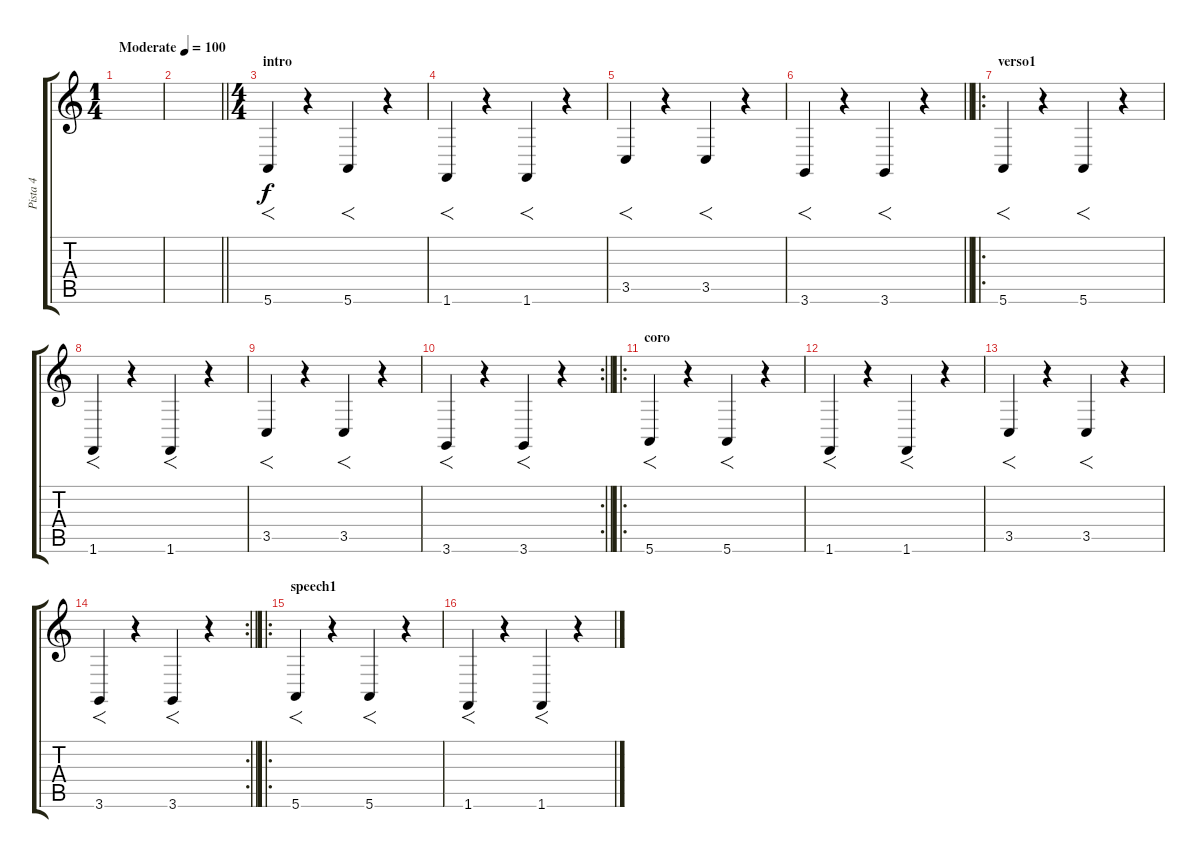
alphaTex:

\track ("Pista 4" "Pista 4") {instrument pad6metallic}
\staff {score tabs}
\tuning (E4 B3 G3 D3 A2 E2) {hide}
\ts (1 4)
\tempo (100 "Moderate")
\clef g2
\ks c
|
\barLineRight lightlight
|
\ts (4 4)
\section ("" "intro")
5.6.4{f} r.4 5.6.4{f} r.4 |
1.6.4{f} r.4 1.6.4{f} r.4 |
3.5.4{f} r.4 3.5.4{f} r.4 |
\barLineRight lightlight
3.6.4{f} r.4 3.6.4{f} r.4 |
\ro
\section ("" "verso1")
5.6.4{f} r.4 5.6.4{f} r.4 |
1.6.4{f} r.4 1.6.4{f} r.4 |
3.5.4{f} r.4 3.5.4{f} r.4 |
\rc 2
\barLineRight lightlight
3.6.4{f} r.4 3.6.4{f} r.4 |
\ro
\section ("" "coro")
5.6.4{f} r.4 5.6.4{f} r.4 |
1.6.4{f} r.4 1.6.4{f} r.4 |
3.5.4{f} r.4 3.5.4{f} r.4 |
\rc 2
\barLineRight lightlight
3.6.4{f} r.4 3.6.4{f} r.4 |
\ro
\section ("" "speech1")
5.6.4{f} r.4 5.6.4{f} r.4 |
1.6.4{f} r.4 1.6.4{f} r.4
